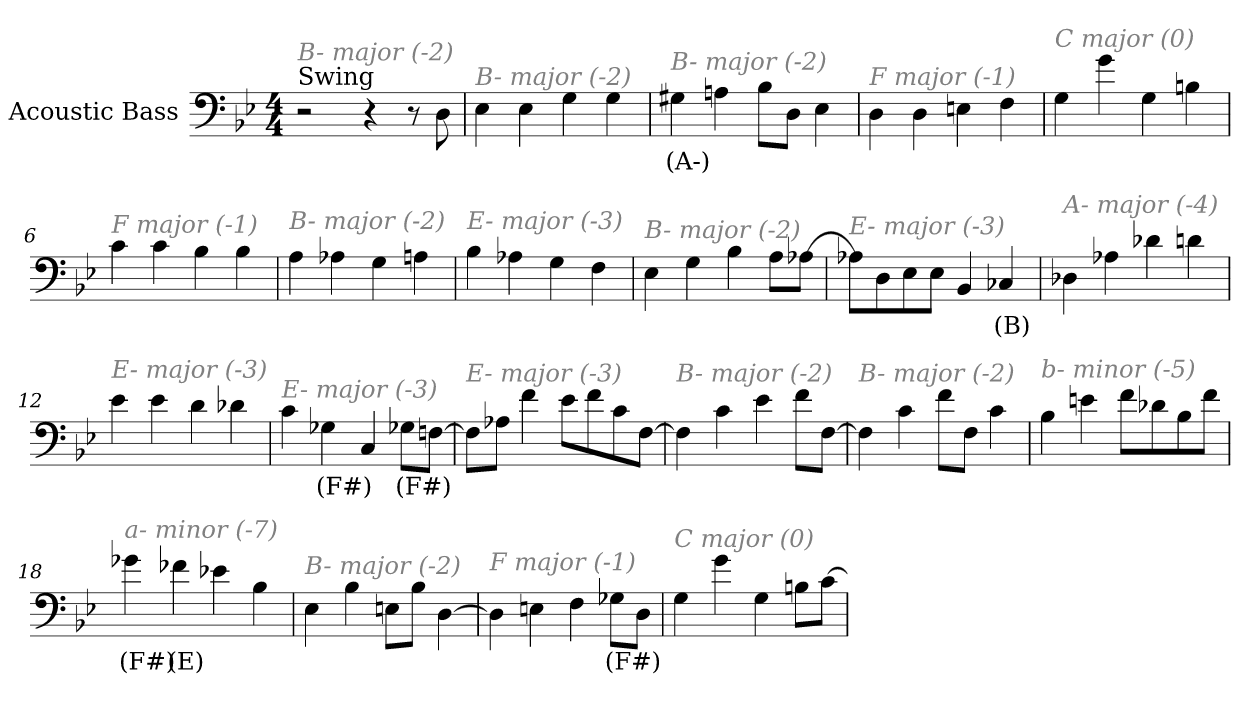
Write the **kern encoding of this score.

**kern	**text
*part1	*part1
*staff1	*staff1
*I"Acoustic Bass	*
*clefF4	*
*ITrd7c12	*
*k[b-e-]	*
*B-:	*
*M4/4	*
*MM200	*
=1	=1
!LO:TX:a:t=Swing	!
!LO:TX:i:color=#808080:t=B- major (-2)	!
2r	.
4r	.
8r	.
8DD	.
=2	=2
!LO:TX:i:color=#808080:t=B- major (-2)	!
4EE-	.
4EE-	.
4GG	.
4GG	.
=3	=3
!LO:TX:i:color=#808080:t=B- major (-2)	!
4GG#Xi	(A-)
4AAn	.
8BB-L	.
8DDJ	.
4EE-	.
=4	=4
!LO:TX:i:color=#808080:t=F major (-1)	!
4DD	.
4DD	.
4EEn	.
4FF	.
=5	=5
!LO:TX:i:color=#808080:t=C major (0)	!
4GG	.
4G	.
4GG	.
4BBn	.
=6	=6
!LO:TX:i:color=#808080:t=F major (-1)	!
4C	.
4C	.
4BB-	.
4BB-	.
=7	=7
!LO:TX:i:color=#808080:t=B- major (-2)	!
4AA	.
4AA-X	.
4GG	.
4AAn	.
=8	=8
!LO:TX:i:color=#808080:t=E- major (-3)	!
4BB-	.
4AA-X	.
4GG	.
4FF	.
=9	=9
!LO:TX:i:color=#808080:t=B- major (-2)	!
4EE-	.
4GG	.
4BB-	.
8AAL	.
[8AA-XJ	.
=10	=10
!LO:TX:i:color=#808080:t=E- major (-3)	!
8AA-XL]	.
8DD	.
8EE-	.
8EE-J	.
4BBB-	.
4CC-Xj	(B)
=11	=11
!LO:TX:i:color=#808080:t=A- major (-4)	!
4DD-X	.
4AA-X	.
4D-X	.
4Dn	.
=12	=12
!LO:TX:i:color=#808080:t=E- major (-3)	!
4E-	.
4E-	.
4D	.
4D-X	.
=13	=13
!LO:TX:i:color=#808080:t=E- major (-3)	!
4C	.
4GG-Xi	(F#)
4CC	.
8GG-XiL	(F#)
[8FFnJ	.
=14	=14
!LO:TX:i:color=#808080:t=E- major (-3)	!
8FFL]	.
8AA-XJ	.
4F	.
8E-L	.
8F	.
8C	.
[8FFJ	.
=15	=15
!LO:TX:i:color=#808080:t=B- major (-2)	!
4FF]	.
4C	.
4E-	.
8FL	.
[8FFJ	.
=16	=16
!LO:TX:i:color=#808080:t=B- major (-2)	!
4FF]	.
4C	.
8FL	.
8FFJ	.
4C	.
=17	=17
!LO:TX:i:color=#808080:t=b- minor (-5)	!
4BB-	.
4En	.
8FL	.
8D-X	.
8BB-	.
8FJ	.
=18	=18
!LO:TX:i:color=#808080:t=a- minor (-7)	!
4G-Xi	(F#)
4F-Xi	(E)
4E-X	.
4BB-	.
=19	=19
!LO:TX:i:color=#808080:t=B- major (-2)	!
4EE-	.
4BB-	.
8EEnL	.
8BB-J	.
[4DD	.
=20	=20
!LO:TX:i:color=#808080:t=F major (-1)	!
4DD]	.
4EEn	.
4FF	.
8GG-XiL	(F#)
8DDJ	.
=21	=21
!LO:TX:i:color=#808080:t=C major (0)	!
4GG	.
4G	.
4GG	.
8BBnL	.
[8CJ	.
=	=
*-	*-
